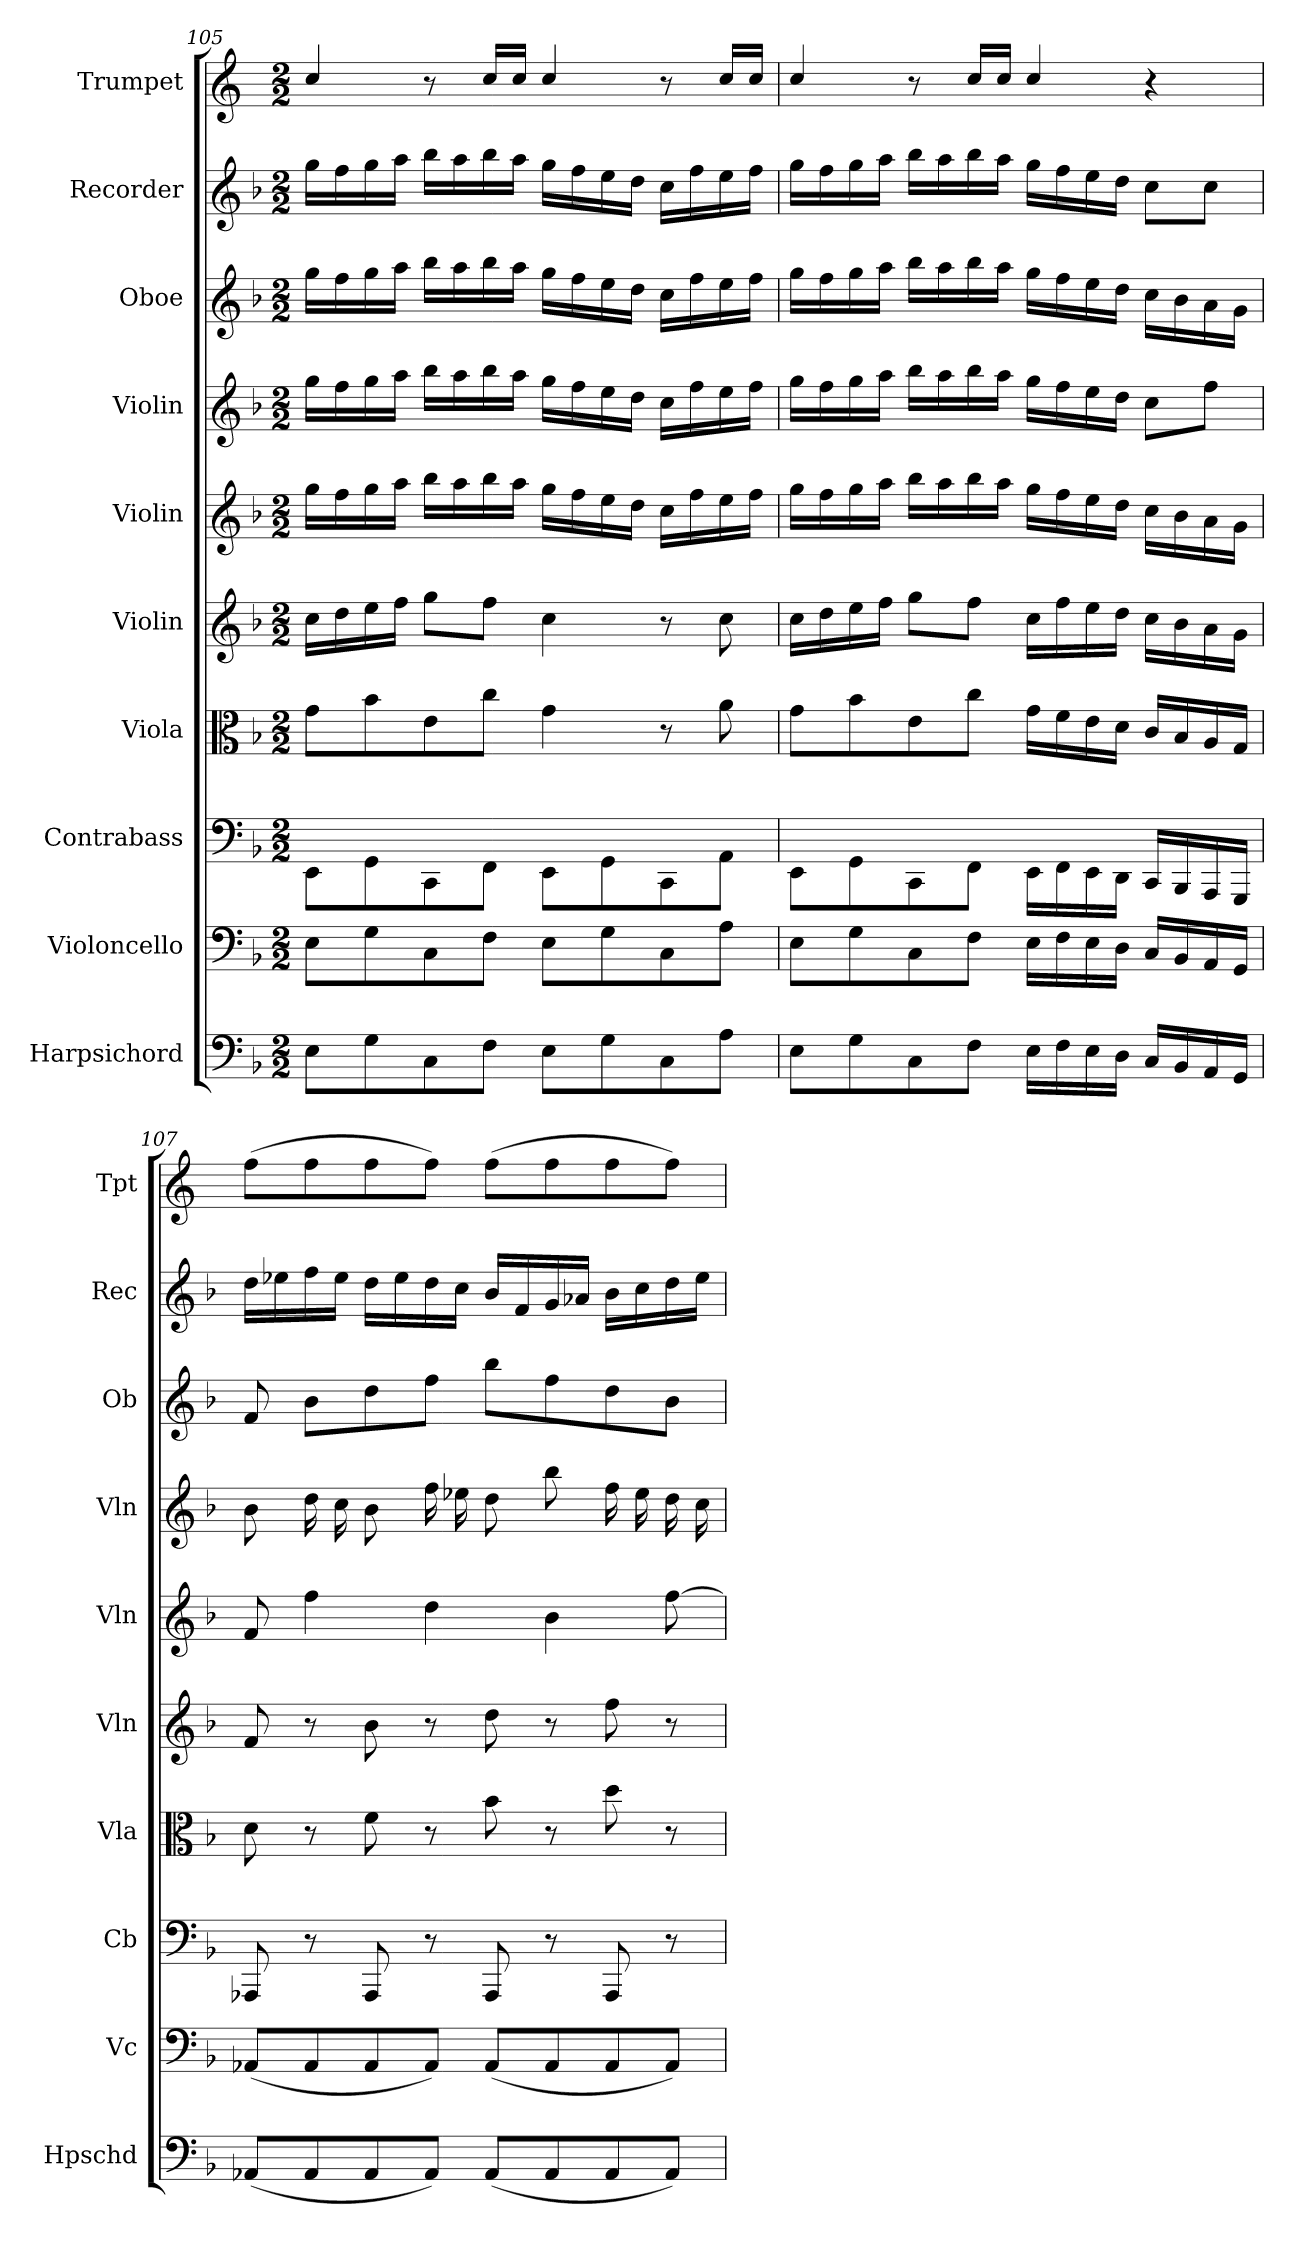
**kern	**kern	**kern	**kern	**kern	**kern	**kern	**kern	**kern	**kern
*part10	*part9	*part8	*part7	*part6	*part5	*part4	*part3	*part2	*part1
*staff10	*staff9	*staff8	*staff7	*staff6	*staff5	*staff4	*staff3	*staff2	*staff1
*I"Harpsichord	*I"Violoncello	*I"Contrabass	*I"Viola	*I"Violin	*I"Violin	*I"Violin	*I"Oboe	*I"Recorder	*I"Trumpet
*I'Hpschd	*I'Vc	*I'Cb	*I'Vla	*I'Vln	*I'Vln	*I'Vln	*I'Ob	*I'Rec	*I'Tpt
*clefF4	*clefF4	*clefF4	*clefC3	*clefG2	*clefG2	*clefG2	*clefG2	*clefG2	*clefG2
*	*	*ITrd7c12	*	*	*	*	*	*	*ITrd1c2
*k[b-]	*k[b-]	*k[b-]	*k[b-]	*k[b-]	*k[b-]	*k[b-]	*k[b-]	*k[b-]	*k[b-e-]
*F:	*F:	*F:	*F:	*F:	*F:	*F:	*F:	*F:	*B-:
*M2/2	*M2/2	*M2/2	*M2/2	*M2/2	*M2/2	*M2/2	*M2/2	*M2/2	*M2/2
=105	=105	=105	=105	=105	=105	=105	=105	=105	=105
8E\L	8E\L	8EEE\L	8g\L	16cc\LL	16gg\LL	16gg\LL	16gg\LL	16gg\LL	4b-/
.	.	.	.	16dd\	16ff\	16ff\	16ff\	16ff\	.
8G\	8G\	8GGG\	8b-\	16ee\	16gg\	16gg\	16gg\	16gg\	.
.	.	.	.	16ff\JJ	16aa\JJ	16aa\JJ	16aa\JJ	16aa\JJ	.
8C\	8C\	8CCC\	8e\	8gg\L	16bb-\LL	16bb-\LL	16bb-\LL	16bb-\LL	8r
.	.	.	.	.	16aa\	16aa\	16aa\	16aa\	.
8F\J	8F\J	8FFF\J	8cc\J	8ff\J	16bb-\	16bb-\	16bb-\	16bb-\	16b-/LL
.	.	.	.	.	16aa\JJ	16aa\JJ	16aa\JJ	16aa\JJ	16b-/JJ
8E\L	8E\L	8EEE\L	4g\	4cc\	16gg\LL	16gg\LL	16gg\LL	16gg\LL	4b-/
.	.	.	.	.	16ff\	16ff\	16ff\	16ff\	.
8G\	8G\	8GGG\	.	.	16ee\	16ee\	16ee\	16ee\	.
.	.	.	.	.	16dd\JJ	16dd\JJ	16dd\JJ	16dd\JJ	.
8C\	8C\	8CCC\	8r	8r	16cc\LL	16cc\LL	16cc\LL	16cc\LL	8r
.	.	.	.	.	16ff\	16ff\	16ff\	16ff\	.
8A\J	8A\J	8AAA\J	8a\	8cc\	16ee\	16ee\	16ee\	16ee\	16b-/LL
.	.	.	.	.	16ff\JJ	16ff\JJ	16ff\JJ	16ff\JJ	16b-/JJ
=106	=106	=106	=106	=106	=106	=106	=106	=106	=106
8E\L	8E\L	8EEE\L	8g\L	16cc\LL	16gg\LL	16gg\LL	16gg\LL	16gg\LL	4b-/
.	.	.	.	16dd\	16ff\	16ff\	16ff\	16ff\	.
8G\	8G\	8GGG\	8b-\	16ee\	16gg\	16gg\	16gg\	16gg\	.
.	.	.	.	16ff\JJ	16aa\JJ	16aa\JJ	16aa\JJ	16aa\JJ	.
8C\	8C\	8CCC\	8e\	8gg\L	16bb-\LL	16bb-\LL	16bb-\LL	16bb-\LL	8r
.	.	.	.	.	16aa\	16aa\	16aa\	16aa\	.
8F\J	8F\J	8FFF\J	8cc\J	8ff\J	16bb-\	16bb-\	16bb-\	16bb-\	16b-/LL
.	.	.	.	.	16aa\JJ	16aa\JJ	16aa\JJ	16aa\JJ	16b-/JJ
16E\LL	16E\LL	16EEE\LL	16g\LL	16cc\LL	16gg\LL	16gg\LL	16gg\LL	16gg\LL	4b-/
16F\	16F\	16FFF\	16f\	16ff\	16ff\	16ff\	16ff\	16ff\	.
16E\	16E\	16EEE\	16e\	16ee\	16ee\	16ee\	16ee\	16ee\	.
16D\JJ	16D\JJ	16DDD\JJ	16d\JJ	16dd\JJ	16dd\JJ	16dd\JJ	16dd\JJ	16dd\JJ	.
16C/LL	16C/LL	16CCC/LL	16c/LL	16cc\LL	16cc\LL	8cc\L	16cc\LL	8cc\L	4r
16BB-/	16BB-/	16BBBB-/	16B-/	16b-\	16b-\	.	16b-\	.	.
16AA/	16AA/	16AAAA/	16A/	16a\	16a\	8ff\J	16a\	8cc\J	.
16GG/JJ	16GG/JJ	16GGGG/JJ	16G/JJ	16g\JJ	16g\JJ	.	16g\JJ	.	.
=107	=107	=107	=107	=107	=107	=107	=107	=107	=107
(8AA-X/L	(8AA-X/L	8AAAA-X/	8d\	8f/	8f/	8b-\	8f/	16dd\LL	(8ee-\L
.	.	.	.	.	.	.	.	16ee-X\	.
8AA-/	8AA-/	8r	8r	8r	4ff\	16dd\	8b-\L	16ff\	8ee-\
.	.	.	.	.	.	16cc\	.	16ee-\JJ	.
8AA-/	8AA-/	8AAAA-/	8f\	8b-\	.	8b-\	8dd\	16dd\LL	8ee-\
.	.	.	.	.	.	.	.	16ee-\	.
8AA-/J)	8AA-/J)	8r	8r	8r	4dd\	16ff\	8ff\J	16dd\	8ee-\J)
.	.	.	.	.	.	16ee-X\	.	16cc\JJ	.
(8AA-/L	(8AA-/L	8AAAA-/	8b-\	8dd\	.	8dd\	8bb-\L	16b-/LL	(8ee-\L
.	.	.	.	.	.	.	.	16f/	.
8AA-/	8AA-/	8r	8r	8r	4b-\	8bb-\	8ff\	16g/	8ee-\
.	.	.	.	.	.	.	.	16a-X/JJ	.
8AA-/	8AA-/	8AAAA-/	8dd\	8ff\	.	16ff\	8dd\	16b-\LL	8ee-\
.	.	.	.	.	.	16ee-\	.	16cc\	.
8AA-/J)	8AA-/J)	8r	8r	8r	[8ff\	16dd\	8b-\J	16dd\	8ee-\J)
.	.	.	.	.	.	16cc\	.	16ee-\JJ	.
=	=	=	=	=	=	=	=	=	=
*-	*-	*-	*-	*-	*-	*-	*-	*-	*-
